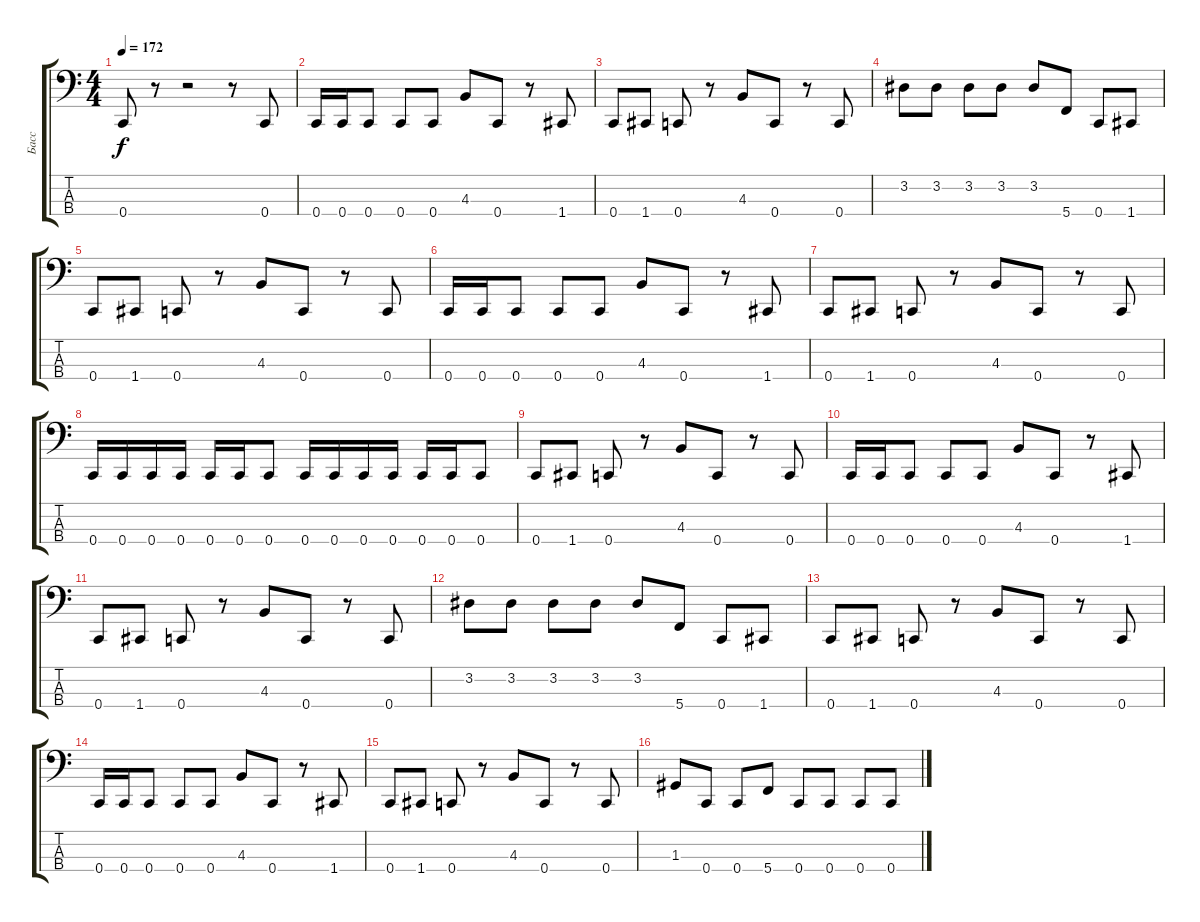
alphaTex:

\track ("Басс" "Басс") {instrument electricbassfinger}
\staff {score tabs}
\tuning (F2 C2 G1 C1) {hide}
\ts (4 4)
\tempo 172
\clef f4
\ks c
0.4.8{dy f} r.8 r.2 r.8 0.4.8 |
0.4.16 0.4.16 0.4.8 0.4.8 0.4.8 4.3.8 0.4.8 r.8 1.4.8 |
0.4.8 1.4.8 0.4.8 r.8 4.3.8 0.4.8 r.8 0.4.8 |
3.2.8 3.2.8 3.2.8 3.2.8 3.2.8 5.4.8 0.4.8 1.4.8 |
0.4.8 1.4.8 0.4.8 r.8 4.3.8 0.4.8 r.8 0.4.8 |
0.4.16 0.4.16 0.4.8 0.4.8 0.4.8 4.3.8 0.4.8 r.8 1.4.8 |
0.4.8 1.4.8 0.4.8 r.8 4.3.8 0.4.8 r.8 0.4.8 |
0.4.16 0.4.16 0.4.16 0.4.16 0.4.16 0.4.16 0.4.8 0.4.16 0.4.16 0.4.16 0.4.16 0.4.16 0.4.16 0.4.8 |
0.4.8 1.4.8 0.4.8 r.8 4.3.8 0.4.8 r.8 0.4.8 |
0.4.16 0.4.16 0.4.8 0.4.8 0.4.8 4.3.8 0.4.8 r.8 1.4.8 |
0.4.8 1.4.8 0.4.8 r.8 4.3.8 0.4.8 r.8 0.4.8 |
3.2.8 3.2.8 3.2.8 3.2.8 3.2.8 5.4.8 0.4.8 1.4.8 |
0.4.8 1.4.8 0.4.8 r.8 4.3.8 0.4.8 r.8 0.4.8 |
0.4.16 0.4.16 0.4.8 0.4.8 0.4.8 4.3.8 0.4.8 r.8 1.4.8 |
0.4.8 1.4.8 0.4.8 r.8 4.3.8 0.4.8 r.8 0.4.8 |
1.3.8 0.4.8 0.4.8 5.4.8 0.4.8 0.4.8 0.4.8 0.4.8
